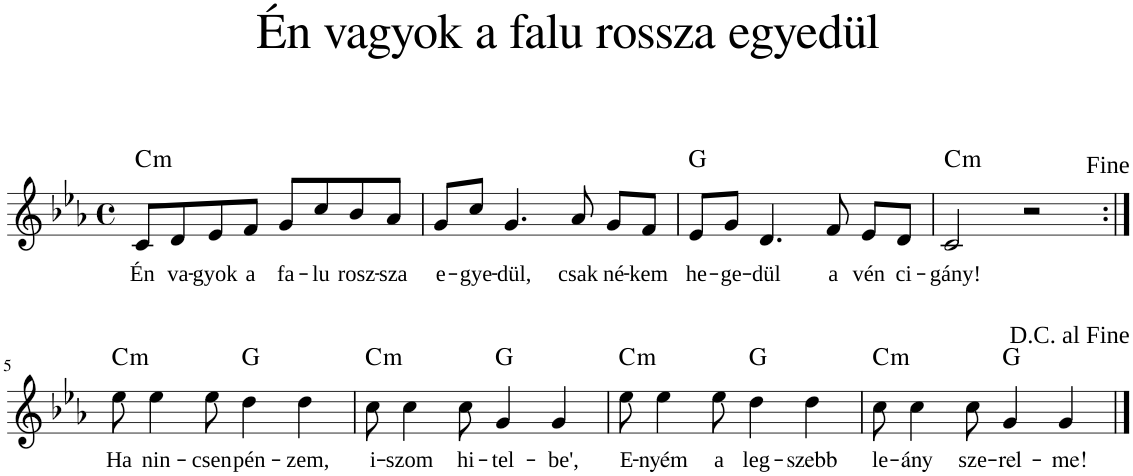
**kern	**text	**harte
*part1	*part1	*part1
*staff1	*staff1	*
*I"Piano	*	*
*I'Pno	*	*
*clefG2	*	*
*k[b-e-a-]	*	*
*M4/4	*	*
*met(c)	*	*
=1	=1	=1
!	!LO:LY:b	!LO:H:kt=m
8c/L	Én	C:min
!	!LO:LY:b	!
8d/	va-	.
!	!LO:LY:b	!
8e-/	-gyok	.
!	!LO:LY:b	!
8f/J	a	.
!	!LO:LY:b	!
8g/L	fa-	.
!	!LO:LY:b	!
8cc/	-lu	.
!	!LO:LY:b	!
8b-/	rosz-	.
!	!LO:LY:b	!
8a-/J	-sza	.
=2	=2	=2
!	!LO:LY:b	!
8g/L	e-	.
!	!LO:LY:b	!
8cc/J	-gye-	.
!	!LO:LY:b	!
4.g/	-dül,	.
!	!LO:LY:b	!
8a-/	csak	.
!	!LO:LY:b	!
8g/L	né-	.
!	!LO:LY:b	!
8f/J	-kem	.
=3	=3	=3
!	!LO:LY:b	!LO:H:kt=N.C.
8e-/L	he-	N
!	!LO:LY:b	!
8g/J	-ge-	.
!	!LO:LY:b	!
4.d/	-dül	.
!	!LO:LY:b	!
8f/	a	.
!	!LO:LY:b	!
8e-/L	vén	.
!	!LO:LY:b	!
8d/J	ci-	.
=4	=4	=4
!	!LO:LY:b	!LO:H:kt=m
2c/	-gány!	C:min
2r	.	.
!LO:TX:a:t=<font size="11.7074"/><font face="Times New Roman"/>Fine	!	!
!!LO:LB:g=z
=5:|!	=5:|!	=5:|!
!	!LO:LY:b	!LO:H:kt=m
8ee-\	Ha	C:min
!	!LO:LY:b	!
4ee-\	nin-	.
!	!LO:LY:b	!
8ee-\	-csen	.
!	!LO:LY:b	!LO:H:kt=N.C.
4dd\	pén-	N
!	!LO:LY:b	!
4dd\	-zem,	.
=6	=6	=6
!	!LO:LY:b	!LO:H:kt=m
8cc\	i-	C:min
!	!LO:LY:b	!
4cc\	-szom	.
!	!LO:LY:b	!
8cc\	hi-	.
!	!LO:LY:b	!LO:H:kt=N.C.
4g/	-tel-	N
!	!LO:LY:b	!
4g/	-be',	.
=7	=7	=7
!	!LO:LY:b	!LO:H:kt=m
8ee-\	E-	C:min
!	!LO:LY:b	!
4ee-\	-nyém	.
!	!LO:LY:b	!
8ee-\	a	.
!	!LO:LY:b	!LO:H:kt=N.C.
4dd\	leg-	N
!	!LO:LY:b	!
4dd\	-szebb	.
=8	=8	=8
!	!LO:LY:b	!LO:H:kt=m
8cc\	le-	C:min
!	!LO:LY:b	!
4cc\	-ány	.
!	!LO:LY:b	!
8cc\	sze-	.
!	!LO:LY:b	!LO:H:kt=N.C.
4g/	-rel-	N
!	!LO:LY:b	!
4g/	-me!	.
!LO:TX:a:t=<font size="11.7074"/><font face="Times New Roman"/>D.C. al Fine	!	!
==	==	==
*-	*-	*-
